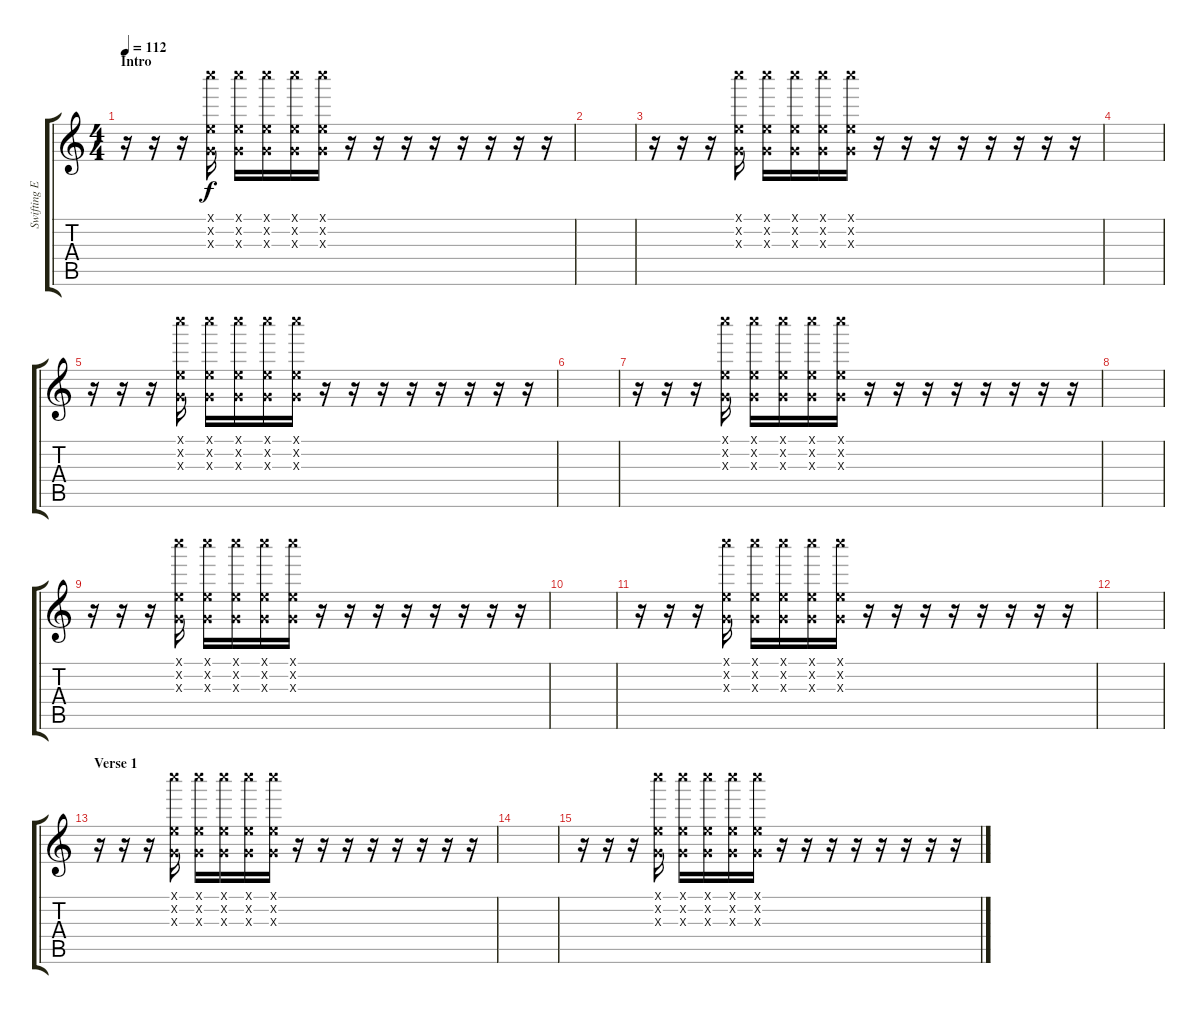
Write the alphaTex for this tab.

\track ("Swifting Effect" "Swifting E") {instrument electricguitarmuted}
\staff {score tabs}
\tuning (E4 B3 G3 D3 A2 E2) {hide}
\ts (4 4)
\section ("" "Intro")
\tempo 112
\clef g2
\ks c
r.16{dy f instrument electricguitarmuted} r.16 r.16 (0.1{x} 25.2{x} 0.3{x}).16 (0.1{x} 25.2{x} 0.3{x}).16 (0.1{x} 25.2{x} 0.3{x}).16 (0.1{x} 25.2{x} 0.3{x}).16 (0.1{x} 25.2{x} 0.3{x}).16 r.16 r.16 r.16 r.16 r.16 r.16 r.16 r.16 |
|
r.16 r.16 r.16 (0.1{x} 25.2{x} 0.3{x}).16 (0.1{x} 25.2{x} 0.3{x}).16 (0.1{x} 25.2{x} 0.3{x}).16 (0.1{x} 25.2{x} 0.3{x}).16 (0.1{x} 25.2{x} 0.3{x}).16 r.16 r.16 r.16 r.16 r.16 r.16 r.16 r.16 |
|
r.16 r.16 r.16 (0.1{x} 25.2{x} 0.3{x}).16 (0.1{x} 25.2{x} 0.3{x}).16 (0.1{x} 25.2{x} 0.3{x}).16 (0.1{x} 25.2{x} 0.3{x}).16 (0.1{x} 25.2{x} 0.3{x}).16 r.16 r.16 r.16 r.16 r.16 r.16 r.16 r.16 |
|
r.16 r.16 r.16 (0.1{x} 25.2{x} 0.3{x}).16 (0.1{x} 25.2{x} 0.3{x}).16 (0.1{x} 25.2{x} 0.3{x}).16 (0.1{x} 25.2{x} 0.3{x}).16 (0.1{x} 25.2{x} 0.3{x}).16 r.16 r.16 r.16 r.16 r.16 r.16 r.16 r.16 |
|
r.16 r.16 r.16 (0.1{x} 25.2{x} 0.3{x}).16 (0.1{x} 25.2{x} 0.3{x}).16 (0.1{x} 25.2{x} 0.3{x}).16 (0.1{x} 25.2{x} 0.3{x}).16 (0.1{x} 25.2{x} 0.3{x}).16 r.16 r.16 r.16 r.16 r.16 r.16 r.16 r.16 |
|
r.16 r.16 r.16 (0.1{x} 25.2{x} 0.3{x}).16 (0.1{x} 25.2{x} 0.3{x}).16 (0.1{x} 25.2{x} 0.3{x}).16 (0.1{x} 25.2{x} 0.3{x}).16 (0.1{x} 25.2{x} 0.3{x}).16 r.16 r.16 r.16 r.16 r.16 r.16 r.16 r.16 |
|
\section ("" "Verse 1")
r.16 r.16 r.16 (0.1{x} 25.2{x} 0.3{x}).16 (0.1{x} 25.2{x} 0.3{x}).16 (0.1{x} 25.2{x} 0.3{x}).16 (0.1{x} 25.2{x} 0.3{x}).16 (0.1{x} 25.2{x} 0.3{x}).16 r.16 r.16 r.16 r.16 r.16 r.16 r.16 r.16 |
|
r.16 r.16 r.16 (0.1{x} 25.2{x} 0.3{x}).16 (0.1{x} 25.2{x} 0.3{x}).16 (0.1{x} 25.2{x} 0.3{x}).16 (0.1{x} 25.2{x} 0.3{x}).16 (0.1{x} 25.2{x} 0.3{x}).16 r.16 r.16 r.16 r.16 r.16 r.16 r.16 r.16
